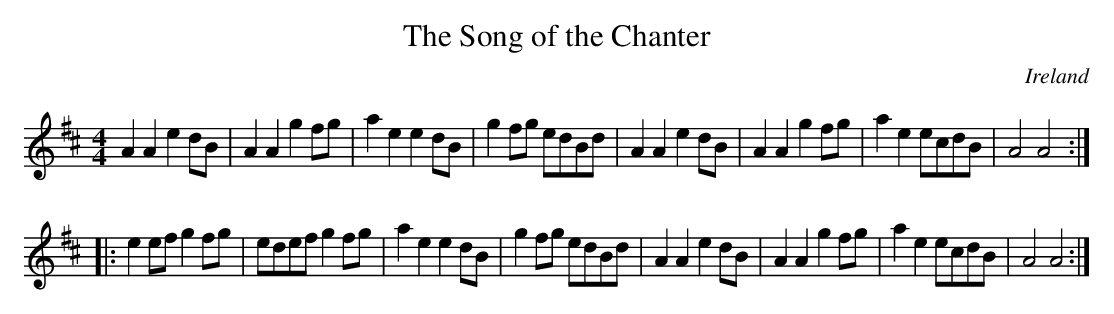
X:1
T:Song of the Chanter, The
O:Ireland
M:4/4
K:AMix
A2A2 e2dB|A2A2 g2fg|a2e2 e2dB|g2fg edBd|\
A2A2 e2dB|A2A2 g2fg|a2e2 ecdB|A4 A4::
e2ef g2fg|edef g2fg|a2e2 e2dB|g2fg edBd|\
A2A2 e2dB|A2A2 g2fg|a2e2 ecdB|A4 A4:|
